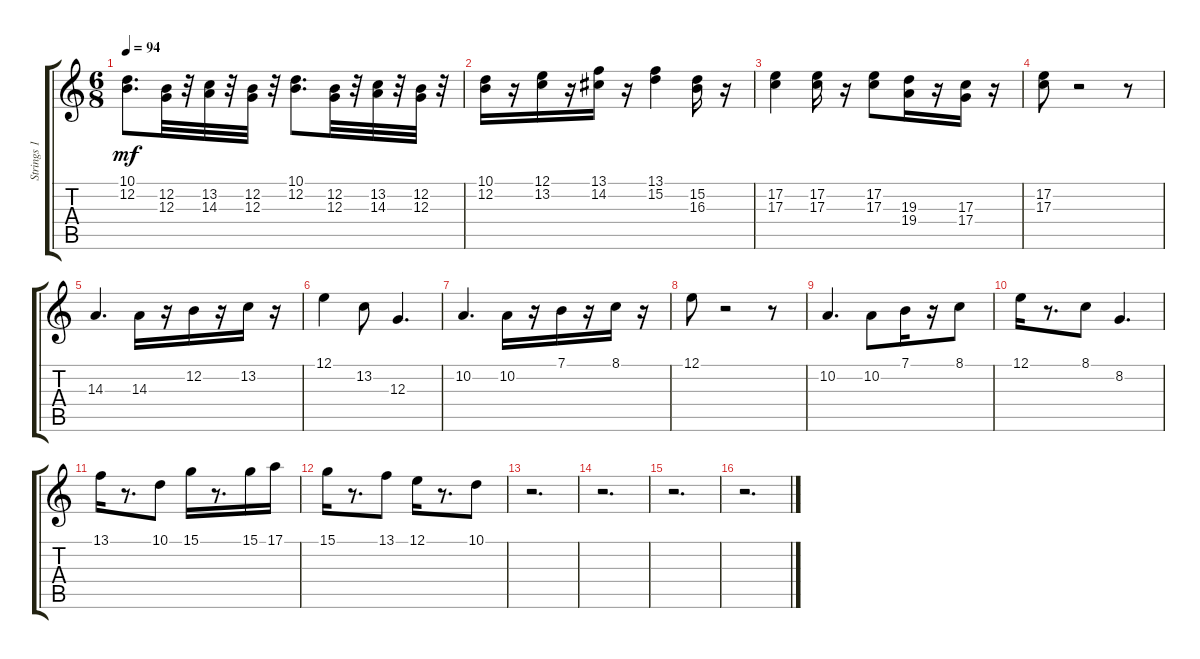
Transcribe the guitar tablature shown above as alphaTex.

\track ("Strings 1" "Strings 1") {instrument stringensemble2}
\staff {score tabs}
\tuning (E4 B3 G3 D3 A2 E2) {hide}
\ts (6 8)
\tempo 94
\clef g2
\ks c
(10.1 12.2).8{d dy mf} (12.2 12.3).32 r.32 (13.2 14.3).32 r.32 (12.2 12.3).32 r.32 (10.1 12.2).8{d} (12.2 12.3).32 r.32 (13.2 14.3).32 r.32 (12.2 12.3).32 r.32 |
(10.1 12.2).16 r.16 (12.1 13.2).16 r.16 (13.1 14.2).16 r.16 (13.1 15.2).4 (15.2 16.3).16 r.16 |
(17.2 17.3).4 (17.2 17.3).16 r.16 (17.2 17.3).8 (19.3 19.4).16 r.16 (17.3 17.4).16 r.16 |
(17.2 17.3).8 r.2 r.8 |
14.3.4{d} 14.3.16 r.16 12.2.16 r.16 13.2.16 r.16 |
12.1.4 13.2.8 12.3.4{d} |
10.2.4{d} 10.2.16 r.16 7.1.16 r.16 8.1.16 r.16 |
12.1.8 r.2 r.8 |
10.2.4{d} 10.2.8 7.1.16 r.16 8.1.8 |
12.1.16 r.8{d} 8.1.8 8.2.4{d} |
13.1.16 r.8{d} 10.1.8 15.1.16 r.8{d} 15.1.16 17.1.16 |
15.1.16 r.8{d} 13.1.8 12.1.16 r.8{d} 10.1.8 |
r.2{d} |
r.2{d} |
r.2{d} |
r.2{d}
